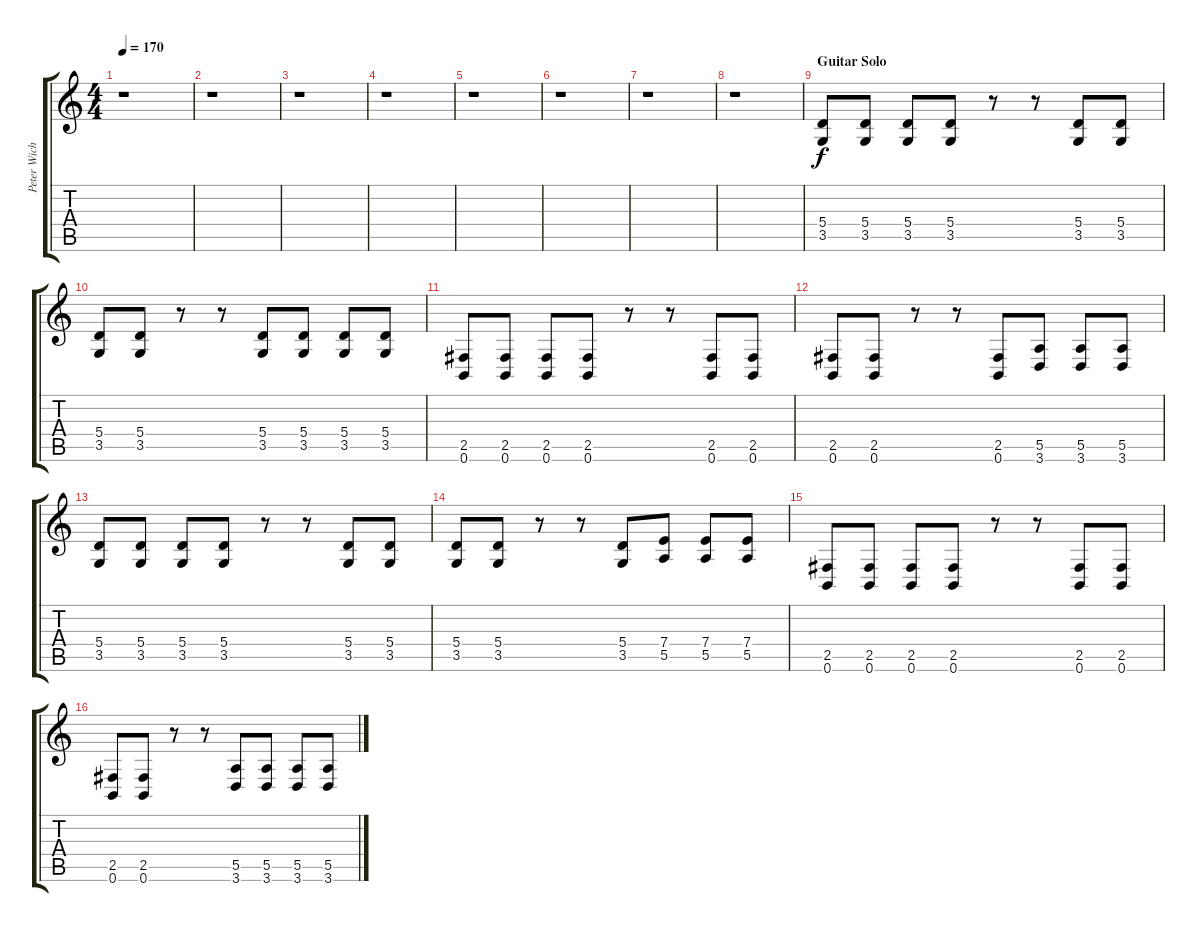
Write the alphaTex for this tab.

\track ("Peter Wichers -Rhythm Guitar-" "Peter Wich") {instrument distortionguitar}
\staff {score tabs}
\tuning (B3 Gb3 D3 A2 E2 B1) {hide}
\ts (4 4)
\tempo 170
\clef g2
\ks c
r.1{dy fff} |
r.1 |
r.1 |
r.1 |
r.1 |
r.1 |
r.1 |
r.1 |
\section ("" "Guitar Solo")
(5.4 3.5).8{dy f} (5.4 3.5).8 (5.4 3.5).8 (5.4 3.5).8 r.8 r.8 (5.4 3.5).8 (5.4 3.5).8 |
(5.4 3.5).8 (5.4 3.5).8 r.8 r.8 (5.4 3.5).8 (5.4 3.5).8 (5.4 3.5).8 (5.4 3.5).8 |
(2.5 0.6).8 (2.5 0.6).8 (2.5 0.6).8 (2.5 0.6).8 r.8 r.8 (2.5 0.6).8 (2.5 0.6).8 |
(2.5 0.6).8 (2.5 0.6).8 r.8 r.8 (2.5 0.6).8 (5.5 3.6).8 (5.5 3.6).8 (5.5 3.6).8 |
(5.4 3.5).8 (5.4 3.5).8 (5.4 3.5).8 (5.4 3.5).8 r.8 r.8 (5.4 3.5).8 (5.4 3.5).8 |
(5.4 3.5).8 (5.4 3.5).8 r.8 r.8 (5.4 3.5).8 (7.4 5.5).8 (7.4 5.5).8 (7.4 5.5).8 |
(2.5 0.6).8 (2.5 0.6).8 (2.5 0.6).8 (2.5 0.6).8 r.8 r.8 (2.5 0.6).8 (2.5 0.6).8 |
(2.5 0.6).8 (2.5 0.6).8 r.8 r.8 (5.5 3.6).8 (5.5 3.6).8 (5.5 3.6).8 (5.5 3.6).8
